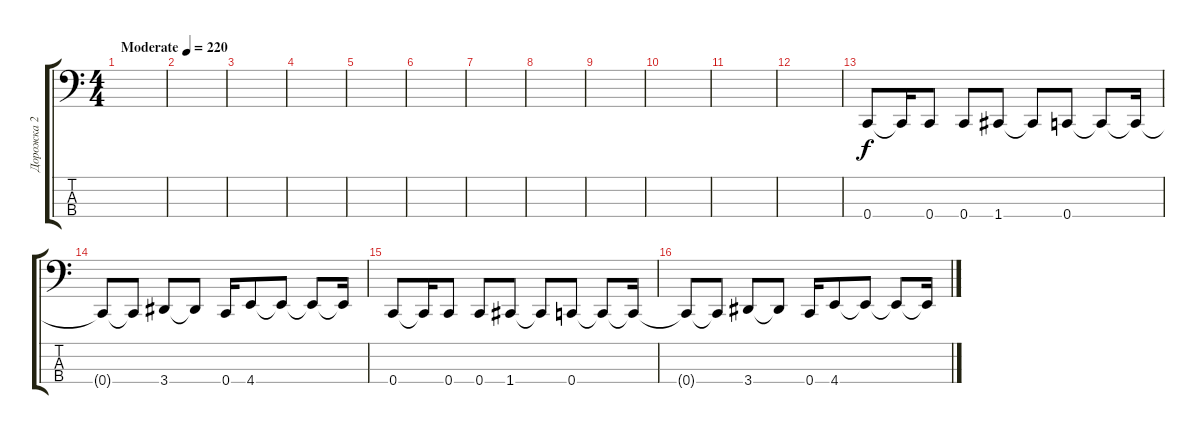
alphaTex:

\track ("Дорожка 2" "Дорожка 2") {instrument electricbassfinger}
\staff {score tabs}
\tuning (F2 C2 G1 C1) {hide}
\ts (4 4)
\tempo (220 "Moderate")
\clef f4
\ks c
|
|
|
|
|
|
|
|
|
|
|
|
0.4.8 0.4{t}.16 0.4.8 0.4.8 1.4.8 1.4{t}.8 0.4.8 0.4{t}.8 0.4{t}.16 |
0.4{t}.8 0.4{t}.8 3.4.8 3.4{t}.8 0.4.16 4.4.8 4.4{t}.8 4.4{t}.8 4.4{t}.16 |
0.4.8 0.4{t}.16 0.4.8 0.4.8 1.4.8 1.4{t}.8 0.4.8 0.4{t}.8 0.4{t}.16 |
0.4{t}.8 0.4{t}.8 3.4.8 3.4{t}.8 0.4.16 4.4.8 4.4{t}.8 4.4{t}.8 4.4{t}.16
